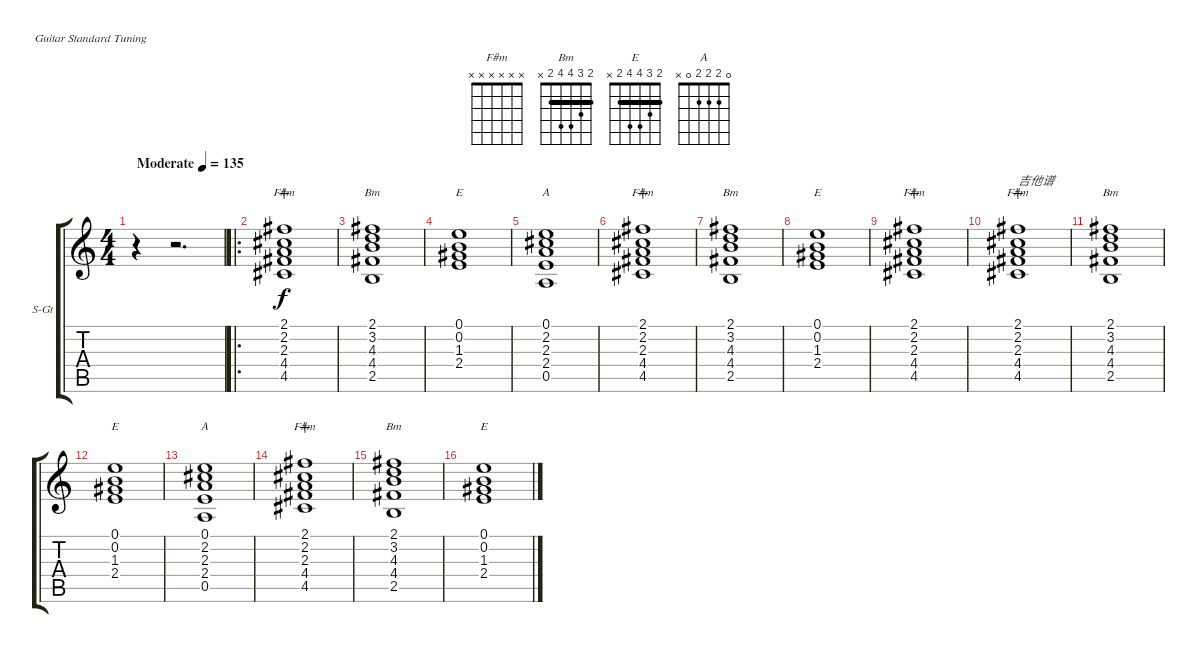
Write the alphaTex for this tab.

\bracketExtendMode groupsimilarinstruments
\firstSystemTrackNameOrientation horizontal
\otherSystemsTrackNameOrientation horizontal
\track ("¼üÅÌ" "S-Gt") {instrument stringensemble1}
\staff {score tabs}
\tuning (E4 B3 G3 D3 A2 E2)
\displaytranspose 12
\chord ("F#m" x x x x x x)
\chord ("Bm" 2 3 4 4 2 x) {barre 2}
\chord ("E" 2 3 4 4 2 x) {barre 2}
\chord ("A" 0 2 2 2 0 x)
\ts (4 4)
\beaming (8 2 2 2 2)
\tempo (135 "Moderate")
\clef g2
\ks c
r.4{dy f instrument stringensemble1} r.2{d} |
\ro
(2.1 2.2 2.3 4.4 4.5).1{ch "F#m" wahc} |
(2.1 3.2 4.3 4.4 2.5).1{ch "Bm"} |
(0.1 0.2 1.3 2.4).1{ch "E"} |
(0.1 2.2 2.3 2.4 0.5).1{ch "A"} |
(2.1 2.2 2.3 4.4 4.5).1{ch "F#m" wahc} |
(2.1 3.2 4.3 4.4 2.5).1{ch "Bm"} |
(0.1 0.2 1.3 2.4).1{ch "E"} |
(2.1 2.2 2.3 4.4 4.5).1{ch "F#m" wahc} |
(2.1 2.2 2.3 4.4 4.5).1{ch "F#m" txt "吉他谱" wahc} |
(2.1 3.2 4.3 4.4 2.5).1{ch "Bm"} |
(0.1 0.2 1.3 2.4).1{ch "E"} |
(0.1 2.2 2.3 2.4 0.5).1{ch "A"} |
(2.1 2.2 2.3 4.4 4.5).1{ch "F#m" wahc} |
(2.1 3.2 4.3 4.4 2.5).1{ch "Bm"} |
(0.1 0.2 1.3 2.4).1{ch "E"}
